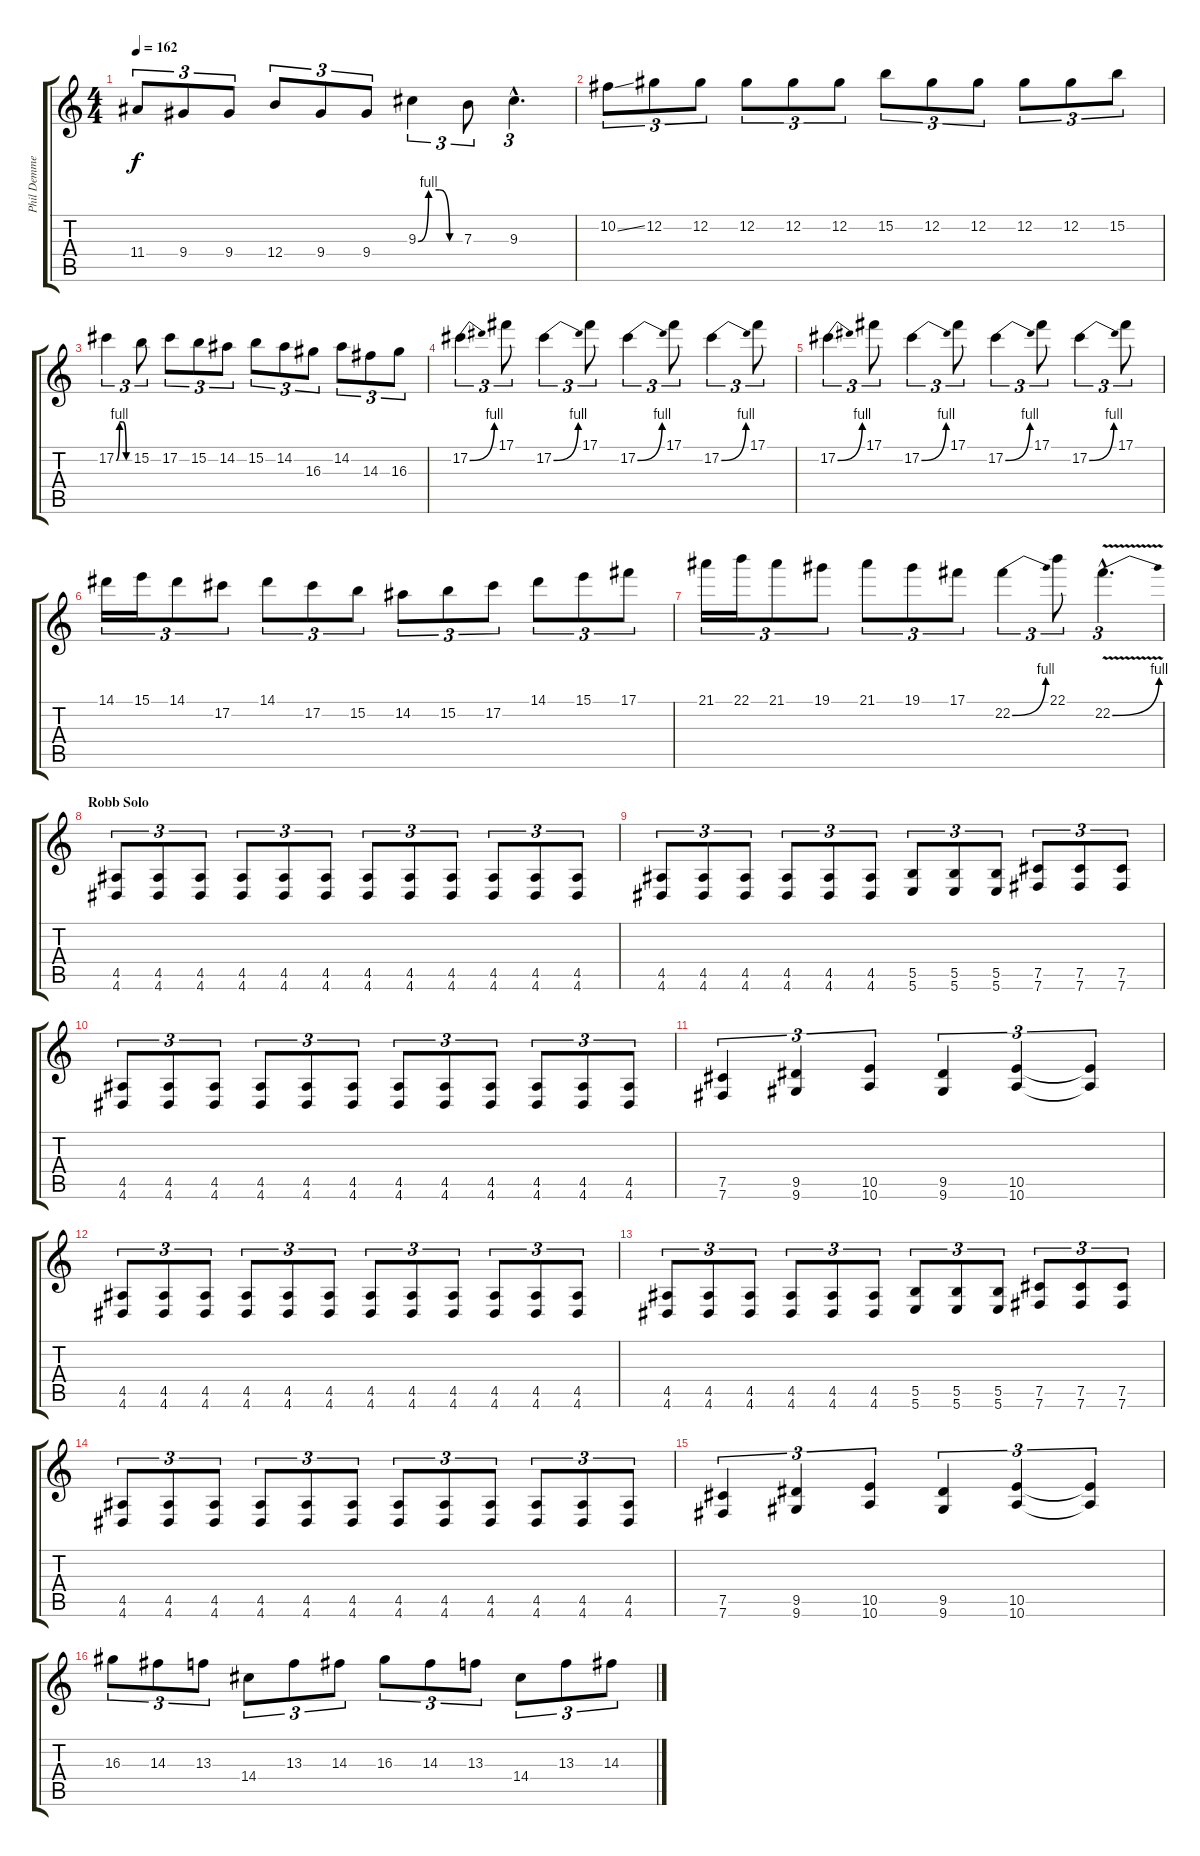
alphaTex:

\track ("Phil Demmel" "Phil Demme") {instrument distortionguitar}
\staff {score tabs}
\tuning (Db4 Ab3 E3 B2 Gb2 B1) {hide}
\ts (4 4)
\tempo 162
\clef g2
\ks c
11.4.8{tu (3 2) dy f} 9.4.8{tu (3 2)} 9.4.8{tu (3 2)} 12.4.8{tu (3 2)} 9.4.8{tu (3 2)} 9.4.8{tu (3 2)} 9.3{be (custom 0 0 15 4 30 4 45 0 60 0)}.4{tu (3 2)} 7.3.8{tu (3 2)} 9.3{hac}.4{d tu (3 2)} |
10.2{ss}.8{tu (3 2)} 12.2.8{tu (3 2)} 12.2.8{tu (3 2)} 12.2.8{tu (3 2)} 12.2.8{tu (3 2)} 12.2.8{tu (3 2)} 15.2.8{tu (3 2)} 12.2.8{tu (3 2)} 12.2.8{tu (3 2)} 12.2.8{tu (3 2)} 12.2.8{tu (3 2)} 15.2.8{tu (3 2)} |
17.2{be (custom 0 0 15 4 30 4 45 0 60 0)}.4{tu (3 2)} 15.2.8{tu (3 2)} 17.2.8{tu (3 2)} 15.2.8{tu (3 2)} 14.2.8{tu (3 2)} 15.2.8{tu (3 2)} 14.2.8{tu (3 2)} 16.3.8{tu (3 2)} 14.2.8{tu (3 2)} 14.3.8{tu (3 2)} 16.3.8{tu (3 2)} |
17.2{be (bend 0 0 60 4)}.4{tu (3 2)} 17.1.8{tu (3 2)} 17.2{be (bend 0 0 60 4)}.4{tu (3 2)} 17.1.8{tu (3 2)} 17.2{be (bend 0 0 60 4)}.4{tu (3 2)} 17.1.8{tu (3 2)} 17.2{be (bend 0 0 60 4)}.4{tu (3 2)} 17.1.8{tu (3 2)} |
17.2{be (bend 0 0 60 4)}.4{tu (3 2)} 17.1.8{tu (3 2)} 17.2{be (bend 0 0 60 4)}.4{tu (3 2)} 17.1.8{tu (3 2)} 17.2{be (bend 0 0 60 4)}.4{tu (3 2)} 17.1.8{tu (3 2)} 17.2{be (bend 0 0 60 4)}.4{tu (3 2)} 17.1.8{tu (3 2)} |
14.1.16{tu (3 2)} 15.1.16{tu (3 2)} 14.1.8{tu (3 2)} 17.2.8{tu (3 2)} 14.1.8{tu (3 2)} 17.2.8{tu (3 2)} 15.2.8{tu (3 2)} 14.2.8{tu (3 2)} 15.2.8{tu (3 2)} 17.2.8{tu (3 2)} 14.1.8{tu (3 2)} 15.1.8{tu (3 2)} 17.1.8{tu (3 2)} |
21.1.16{tu (3 2)} 22.1.16{tu (3 2)} 21.1.8{tu (3 2)} 19.1.8{tu (3 2)} 21.1.8{tu (3 2)} 19.1.8{tu (3 2)} 17.1.8{tu (3 2)} 22.2{be (bend 0 0 60 4)}.4{tu (3 2)} 22.1.8{tu (3 2)} 22.2{be (bend 0 0 60 4) v hac}.4{d tu (3 2)} |
\section ("" "Robb Solo")
(4.5 4.6).8{tu (3 2)} (4.5 4.6).8{tu (3 2)} (4.5 4.6).8{tu (3 2)} (4.5 4.6).8{tu (3 2)} (4.5 4.6).8{tu (3 2)} (4.5 4.6).8{tu (3 2)} (4.5 4.6).8{tu (3 2)} (4.5 4.6).8{tu (3 2)} (4.5 4.6).8{tu (3 2)} (4.5 4.6).8{tu (3 2)} (4.5 4.6).8{tu (3 2)} (4.5 4.6).8{tu (3 2)} |
(4.5 4.6).8{tu (3 2)} (4.5 4.6).8{tu (3 2)} (4.5 4.6).8{tu (3 2)} (4.5 4.6).8{tu (3 2)} (4.5 4.6).8{tu (3 2)} (4.5 4.6).8{tu (3 2)} (5.5 5.6).8{tu (3 2)} (5.5 5.6).8{tu (3 2)} (5.5 5.6).8{tu (3 2)} (7.5 7.6).8{tu (3 2)} (7.5 7.6).8{tu (3 2)} (7.5 7.6).8{tu (3 2)} |
(4.5 4.6).8{tu (3 2)} (4.5 4.6).8{tu (3 2)} (4.5 4.6).8{tu (3 2)} (4.5 4.6).8{tu (3 2)} (4.5 4.6).8{tu (3 2)} (4.5 4.6).8{tu (3 2)} (4.5 4.6).8{tu (3 2)} (4.5 4.6).8{tu (3 2)} (4.5 4.6).8{tu (3 2)} (4.5 4.6).8{tu (3 2)} (4.5 4.6).8{tu (3 2)} (4.5 4.6).8{tu (3 2)} |
(7.5 7.6).4{tu (3 2)} (9.5 9.6).4{tu (3 2)} (10.5 10.6).4{tu (3 2)} (9.5 9.6).4{tu (3 2)} (10.5 10.6).4{tu (3 2)} (10.5{t} 10.6{t}).4{tu (3 2)} |
(4.5 4.6).8{tu (3 2)} (4.5 4.6).8{tu (3 2)} (4.5 4.6).8{tu (3 2)} (4.5 4.6).8{tu (3 2)} (4.5 4.6).8{tu (3 2)} (4.5 4.6).8{tu (3 2)} (4.5 4.6).8{tu (3 2)} (4.5 4.6).8{tu (3 2)} (4.5 4.6).8{tu (3 2)} (4.5 4.6).8{tu (3 2)} (4.5 4.6).8{tu (3 2)} (4.5 4.6).8{tu (3 2)} |
(4.5 4.6).8{tu (3 2)} (4.5 4.6).8{tu (3 2)} (4.5 4.6).8{tu (3 2)} (4.5 4.6).8{tu (3 2)} (4.5 4.6).8{tu (3 2)} (4.5 4.6).8{tu (3 2)} (5.5 5.6).8{tu (3 2)} (5.5 5.6).8{tu (3 2)} (5.5 5.6).8{tu (3 2)} (7.5 7.6).8{tu (3 2)} (7.5 7.6).8{tu (3 2)} (7.5 7.6).8{tu (3 2)} |
(4.5 4.6).8{tu (3 2)} (4.5 4.6).8{tu (3 2)} (4.5 4.6).8{tu (3 2)} (4.5 4.6).8{tu (3 2)} (4.5 4.6).8{tu (3 2)} (4.5 4.6).8{tu (3 2)} (4.5 4.6).8{tu (3 2)} (4.5 4.6).8{tu (3 2)} (4.5 4.6).8{tu (3 2)} (4.5 4.6).8{tu (3 2)} (4.5 4.6).8{tu (3 2)} (4.5 4.6).8{tu (3 2)} |
(7.5 7.6).4{tu (3 2)} (9.5 9.6).4{tu (3 2)} (10.5 10.6).4{tu (3 2)} (9.5 9.6).4{tu (3 2)} (10.5 10.6).4{tu (3 2)} (10.5{t} 10.6{t}).4{tu (3 2)} |
16.3.8{tu (3 2)} 14.3.8{tu (3 2)} 13.3.8{tu (3 2)} 14.4.8{tu (3 2)} 13.3.8{tu (3 2)} 14.3.8{tu (3 2)} 16.3.8{tu (3 2)} 14.3.8{tu (3 2)} 13.3.8{tu (3 2)} 14.4.8{tu (3 2)} 13.3.8{tu (3 2)} 14.3.8{tu (3 2)}
